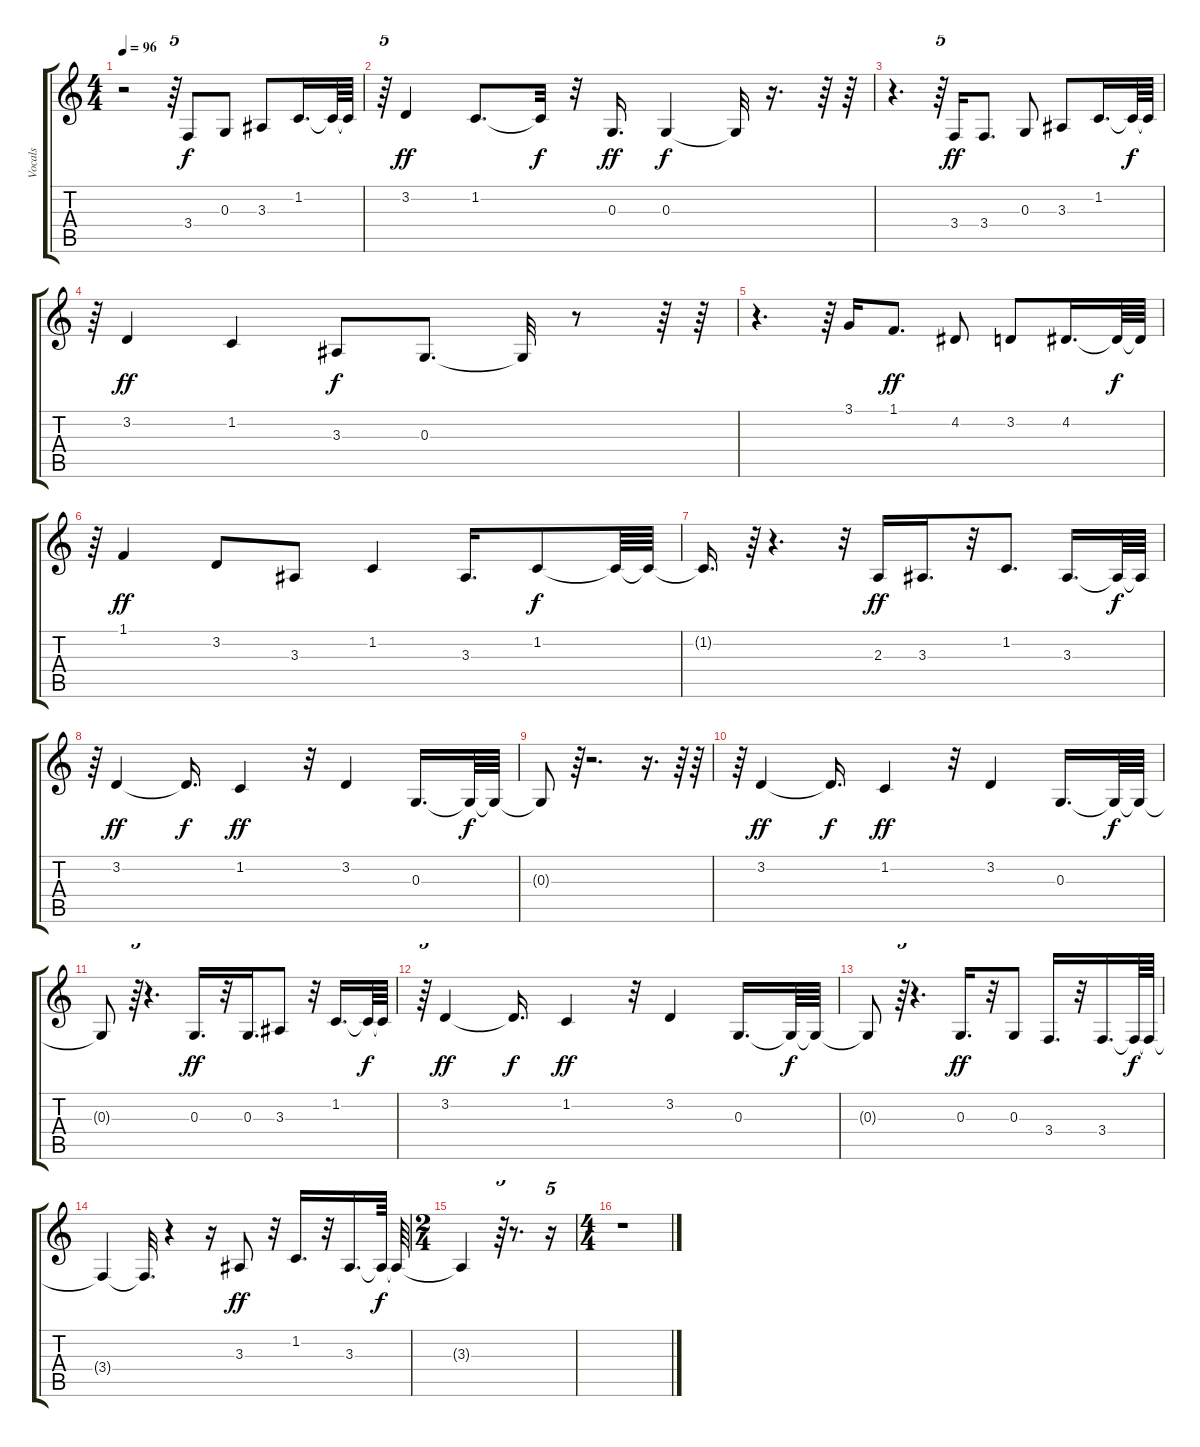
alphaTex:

\track ("Vocals" "Vocals") {instrument tenorsax}
\staff {score tabs}
\tuning (E4 B3 G3 D3 A2 E2) {hide}
\ts (4 4)
\tempo 96
\clef g2
\ks c
r.2{dy f} r.64{tu (5 4)} 3.4.8 0.3.8 3.3.8 1.2.16{d} 1.2{t}.64 1.2{t}.64 |
r.64{tu (5 4)} 3.2.4{dy ff} 1.2.8{d} 1.2{t}.32{dy f} r.32 0.3.16{d dy ff} 0.3.4{dy f} 0.3{t}.32 r.16{d} r.64 r.64 |
r.4{d} r.64{tu (5 4)} 3.4.16{dy ff} 3.4.8{d} 0.3.8 3.3.8 1.2.16{d} 1.2{t}.64{dy f} 1.2{t}.64 |
r.64{tu (5 4)} 3.2.4{dy ff} 1.2.4 3.3.8{dy f} 0.3.8{d} 0.3{t}.32 r.8 r.64 r.64 |
r.4{d} r.64{tu (5 4)} 3.1.16 1.1.8{d dy ff} 4.2.8 3.2.8 4.2.16{d} 4.2{t}.64{dy f} 4.2{t}.64 |
r.64{tu (5 4)} 1.1.4{dy ff} 3.2.8 3.3.8 1.2.4 3.3.16{d} 1.2.8{dy f} 1.2{t}.64 1.2{t}.64 |
1.2{t}.16{d} r.64{tu (5 4)} r.4{d} r.32 2.3.16{dy ff} 3.3.16{d} r.32 1.2.8{d} 3.3.16{d} 3.3{t}.64{dy f} 3.3{t}.64 |
r.64{tu (5 4)} 3.2.4{dy ff} 3.2{t}.16{d dy f} 1.2.4{dy ff} r.32 3.2.4 0.3.16{d} 0.3{t}.64{dy f} 0.3{t}.64 |
0.3{t}.8 r.64{tu (5 4)} r.2{d} r.16{d} r.64 r.64 |
r.64{tu (5 4)} 3.2.4{dy ff} 3.2{t}.16{d dy f} 1.2.4{dy ff} r.32 3.2.4 0.3.16{d} 0.3{t}.64{dy f} 0.3{t}.64 |
0.3{t}.8 r.64{tu (5 4)} r.4{d} 0.3.16{d dy ff} r.32 0.3.16{d} 3.3.8 r.32 1.2.16{d} 1.2{t}.64{dy f} 1.2{t}.64 |
r.64{tu (5 4)} 3.2.4{dy ff} 3.2{t}.16{d dy f} 1.2.4{dy ff} r.32 3.2.4 0.3.16{d} 0.3{t}.64{dy f} 0.3{t}.64 |
0.3{t}.8 r.64{tu (5 4)} r.4{d} 0.3.16{d dy ff} r.32 0.3.8 3.4.16{d} r.32 3.4.16{d} 3.4{t}.64{dy f} 3.4{t}.64 |
3.4{t}.4 3.4{t}.32{d} r.4 r.16 3.3.8{dy ff} r.32 1.2.16{d} r.32 3.3.16{d} 3.3{t}.64{dy f} 3.3{t}.64 |
\ts (2 4)
3.3{t}.4 r.64{tu (5 4)} r.8{d} r.16{tu (5 4)} |
\ts (4 4)
r.1
